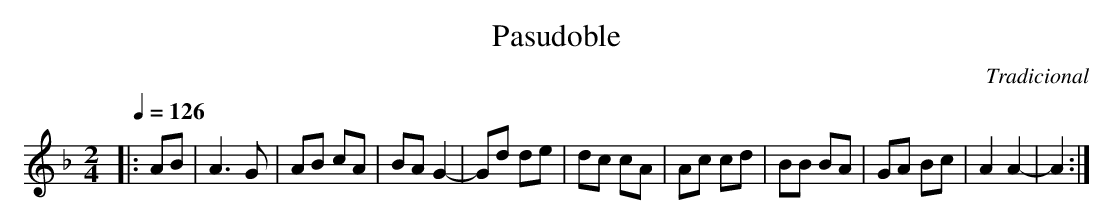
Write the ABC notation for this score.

X:1
T:Pasudoble
C:Tradicional
M:2/4
L:1/8
Q:1/4=126
K:F
|: AB|A3 G|AB cA|BA G2-|Gd de|dc cA|Ac cd|BB BA|GA Bc|A2 A2-|A2 :|
